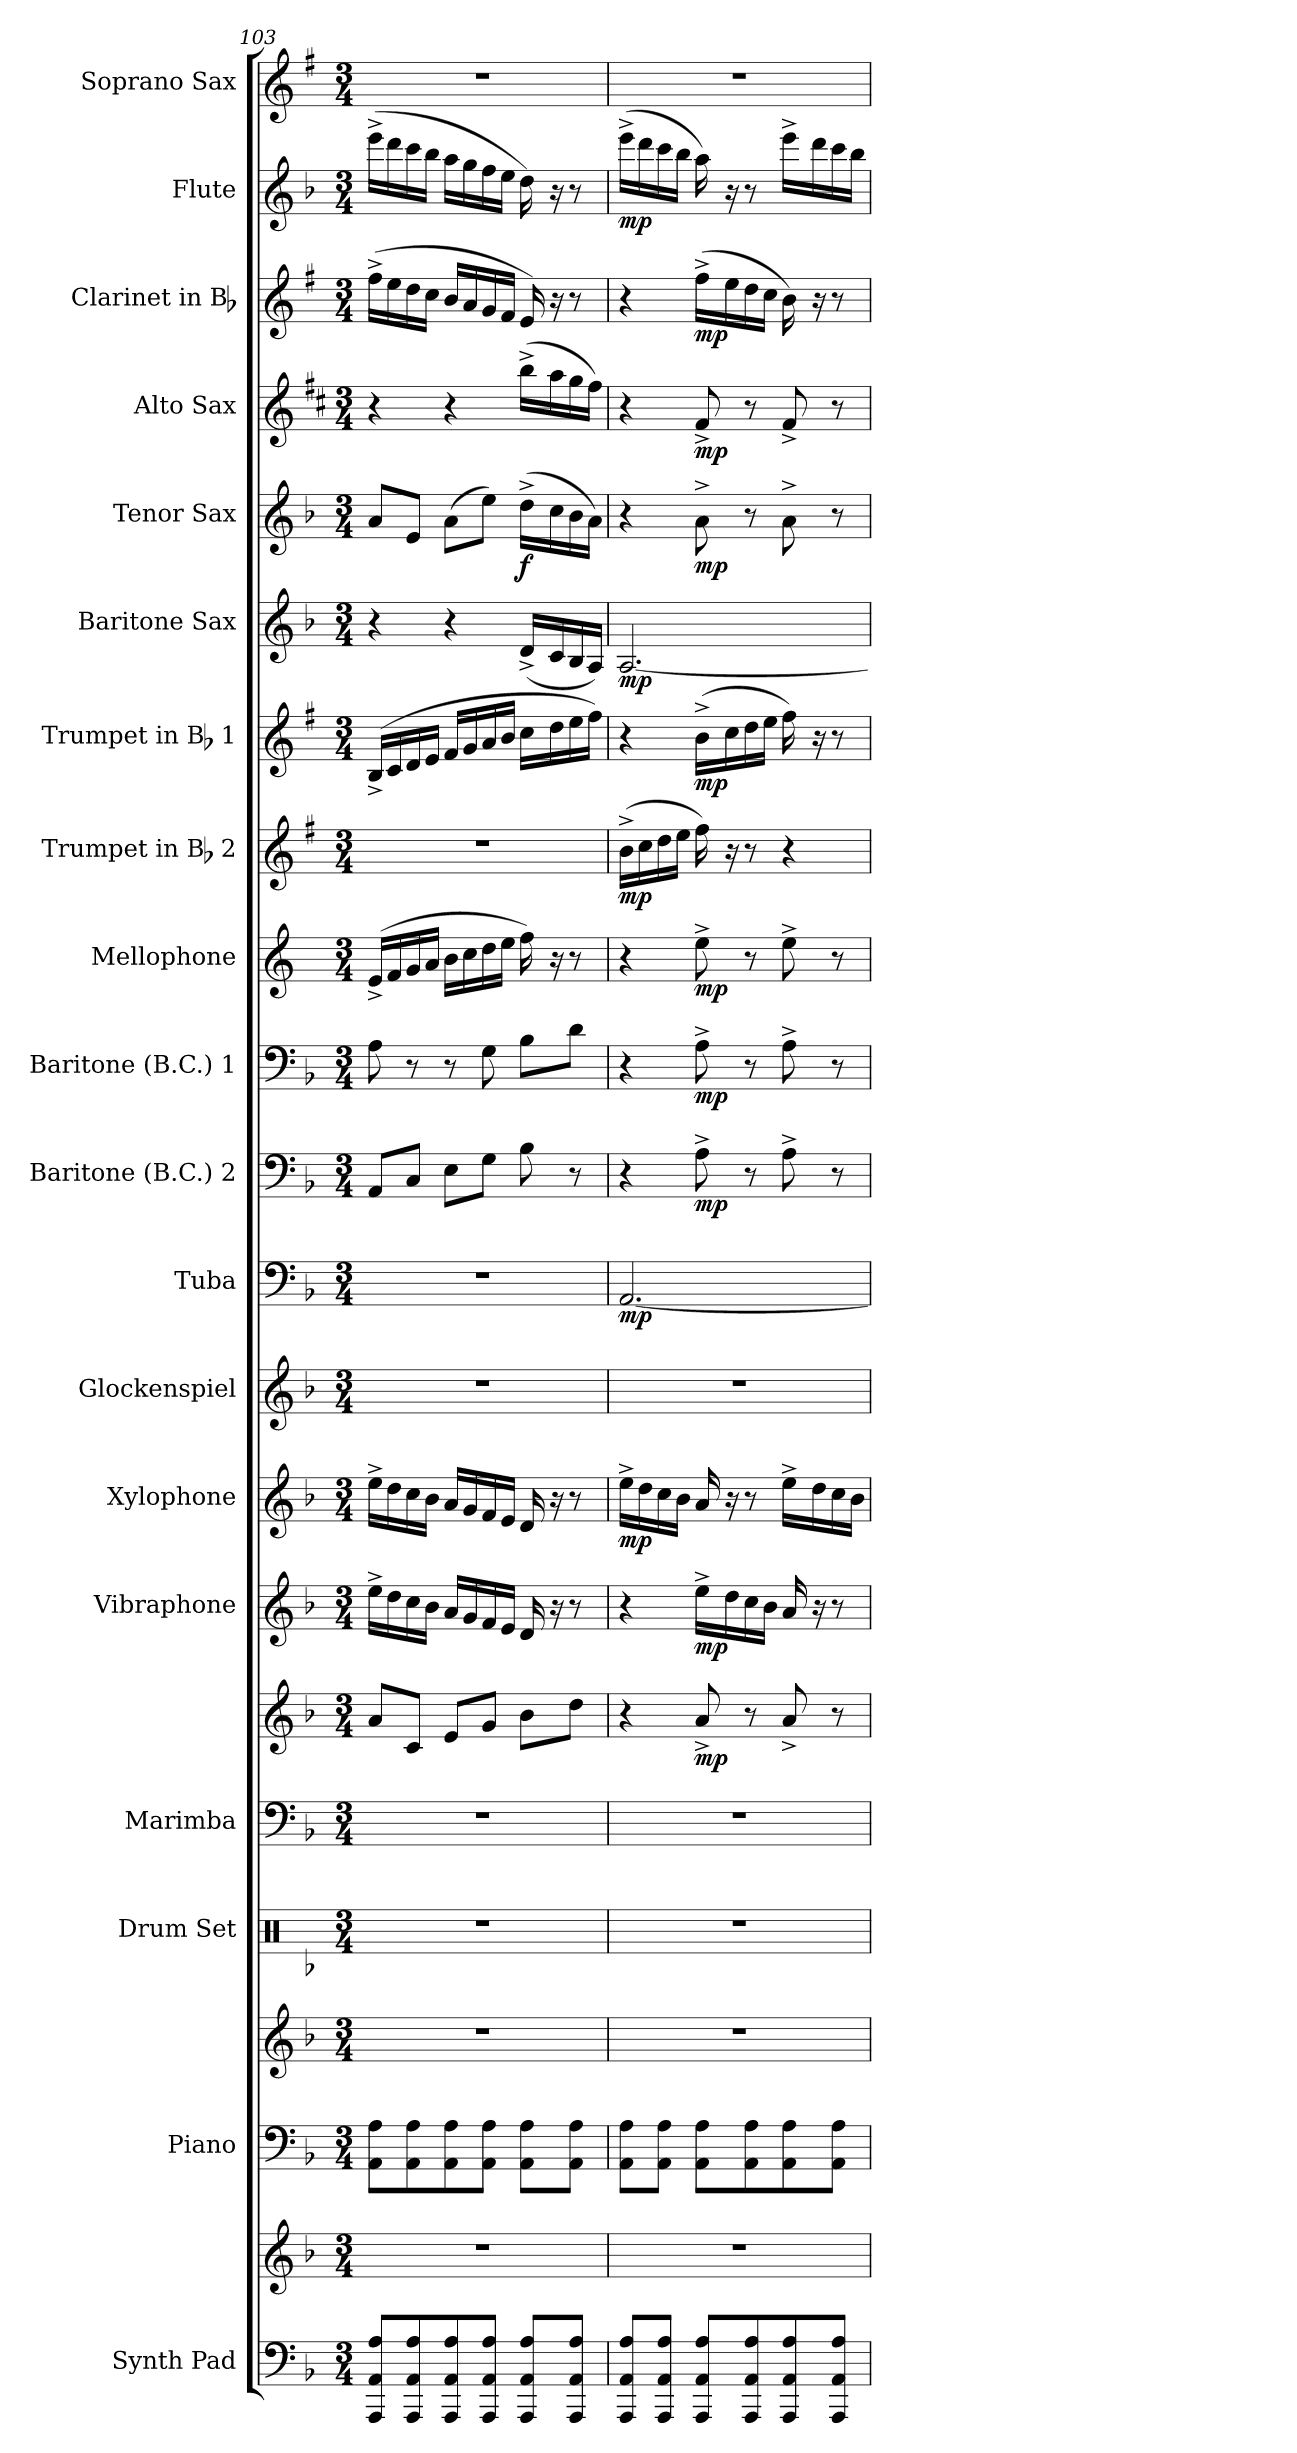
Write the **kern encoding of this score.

**kern	**kern	**kern	**kern	**kern	**kern	**kern	**dynam	**kern	**dynam	**kern	**dynam	**kern	**kern	**dynam	**kern	**dynam	**kern	**dynam	**kern	**dynam	**kern	**dynam	**kern	**dynam	**kern	**dynam	**kern	**dynam	**kern	**dynam	**kern	**dynam	**kern	**dynam	**kern
*part19	*part19	*part18	*part18	*part17	*part16	*part16	*part16	*part15	*part15	*part14	*part14	*part13	*part12	*part12	*part11	*part11	*part10	*part10	*part9	*part9	*part8	*part8	*part7	*part7	*part6	*part6	*part5	*part5	*part4	*part4	*part3	*part3	*part2	*part2	*part1
*staff22	*staff21	*staff20	*staff19	*staff18	*staff17	*staff16	*staff16/17	*staff15	*staff15	*staff14	*staff14	*staff13	*staff12	*staff12	*staff11	*staff11	*staff10	*staff10	*staff9	*staff9	*staff8	*staff8	*staff7	*staff7	*staff6	*staff6	*staff5	*staff5	*staff4	*staff4	*staff3	*staff3	*staff2	*staff2	*staff1
*I"Synth Pad	*	*I"Piano	*	*I"Drum Set	*I"Marimba	*	*	*I"Vibraphone	*	*I"Xylophone	*	*I"Glockenspiel	*I"Tuba	*	*I"Baritone (B.C.) 2	*	*I"Baritone (B.C.) 1	*	*I"Mellophone	*	*I"Trumpet in Bb 2	*	*I"Trumpet in Bb 1	*	*I"Baritone Sax	*	*I"Tenor Sax	*	*I"Alto Sax	*	*I"Clarinet in Bb	*	*I"Flute	*	*I"Soprano Sax
*I'Pad	*	*I'Pno.	*	*I'D. S.	*I'Mrb.	*	*	*I'Vib.	*	*I'Xyl.	*	*I'Glk.	*I'Tuba	*	*I'Bar. 2	*	*I'Bar. 1	*	*I'Mello.	*	*	*	*	*	*I'B. Sx.	*	*I'T. Sx.	*	*I'A. Sx.	*	*	*	*I'Fl.	*	*I'S. Sx.
*clefF4	*clefG2	*clefF4	*clefG2	*clefX	*clefF4	*clefG2	*	*clefG2	*	*clefG2	*	*clefG2	*clefF4	*	*clefF4	*	*clefF4	*	*clefG2	*	*clefG2	*	*clefG2	*	*clefG2	*	*clefG2	*	*clefG2	*	*clefG2	*	*clefG2	*	*clefG2
*	*	*	*	*	*	*	*	*	*	*ITrd-7c-12	*	*ITrd-14c-24	*	*	*	*	*	*	*ITrd4c7	*	*ITrd1c2	*	*ITrd1c2	*	*ITrd12c21	*	*ITrd8c14	*	*ITrd5c9	*	*ITrd1c2	*	*	*	*ITrd1c2
*k[b-]	*k[b-]	*k[b-]	*k[b-]	*k[b-]	*k[b-]	*k[b-]	*	*k[b-]	*	*k[b-]	*	*k[b-]	*k[b-]	*	*k[b-]	*	*k[b-]	*	*k[b-]	*	*k[b-]	*	*k[b-]	*	*k[b-]	*	*k[b-]	*	*k[b-]	*	*k[b-]	*	*k[b-]	*	*k[b-]
*F:	*F:	*F:	*F:	*F:	*F:	*F:	*	*F:	*	*F:	*	*F:	*F:	*	*F:	*	*F:	*	*F:	*	*F:	*	*F:	*	*F:	*	*F:	*	*F:	*	*F:	*	*F:	*	*F:
*M3/4	*M3/4	*M3/4	*M3/4	*M3/4	*M3/4	*M3/4	*	*M3/4	*	*M3/4	*	*M3/4	*M3/4	*	*M3/4	*	*M3/4	*	*M3/4	*	*M3/4	*	*M3/4	*	*M3/4	*	*M3/4	*	*M3/4	*	*M3/4	*	*M3/4	*	*M3/4
=103	=103	=103	=103	=103	=103	=103	=103	=103	=103	=103	=103	=103	=103	=103	=103	=103	=103	=103	=103	=103	=103	=103	=103	=103	=103	=103	=103	=103	=103	=103	=103	=103	=103	=103	=103
8AAA/ 8AA/ 8A/L	2.r	8AA\ 8A\L	2.r	2.r	2.r	8a/L	.	16ee^\LL	.	16eee^\LL	.	2.r	2.r	.	8AA/L	.	8A\	.	(>16A^/LL	.	2.r	.	(>16A^/LL	.	4r	.	8A/L	.	4r	.	(>16ee^\LL	.	(>16eee^\LL	.	2.r
.	.	.	.	.	.	.	.	16dd\	.	16ddd\	.	.	.	.	.	.	.	.	16B-/	.	.	.	16B-/	.	.	.	.	.	.	.	16dd\	.	16ddd\	.	.
8AAA/ 8AA/ 8A/	.	8AA\ 8A\	.	.	.	8c/J	.	16cc\	.	16ccc\	.	.	.	.	8C/J	.	8r	.	16c/	.	.	.	16c/	.	.	.	8E/J	.	.	.	16cc\	.	16ccc\	.	.
.	.	.	.	.	.	.	.	16b-\JJ	.	16bb-\JJ	.	.	.	.	.	.	.	.	16d/JJ	.	.	.	16d/JJ	.	.	.	.	.	.	.	16b-\JJ	.	16bb-\JJ	.	.
8AAA/ 8AA/ 8A/	.	8AA\ 8A\	.	.	.	8e/L	.	16a/LL	.	16aa/LL	.	.	.	.	8E\L	.	8r	.	16e\LL	.	.	.	16e/LL	.	4r	.	(>8A\L	.	4r	.	16a/LL	.	16aa\LL	.	.
.	.	.	.	.	.	.	.	16g/	.	16gg/	.	.	.	.	.	.	.	.	16f\	.	.	.	16f/	.	.	.	.	.	.	.	16g/	.	16gg\	.	.
8AAA/ 8AA/ 8A/J	.	8AA\ 8A\J	.	.	.	8g/J	.	16f/	.	16ff/	.	.	.	.	8G\J	.	8G\	.	16g\	.	.	.	16g/	.	.	.	8e\J)	.	.	.	16f/	.	16ff\	.	.
.	.	.	.	.	.	.	.	16e/JJ	.	16ee/JJ	.	.	.	.	.	.	.	.	16a\JJ	.	.	.	16a/JJ	.	.	.	.	.	.	.	16e/JJ	.	16ee\JJ	.	.
!	!	!	!	!	!	!	!	!	!	!	!	!	!	!	!	!	!	!	!	!	!	!	!	!	!	!	!	!LO:DY:b	!	!	!	!	!	!	!
8AAA/ 8AA/ 8A/L	.	8AA\ 8A\L	.	.	.	8b-\L	.	16d/	.	16dd/	.	.	.	.	8B-\	.	8B-\L	.	16b-\)	.	.	.	16b-\LL	.	(16D^/LL	.	(>16d^\LL	f	(>16dd^\LL	.	16d/)	.	16dd\)	.	.
.	.	.	.	.	.	.	.	16r	.	16r	.	.	.	.	.	.	.	.	16r	.	.	.	16cc\	.	16C/	.	16c\	.	16cc\	.	16r	.	16r	.	.
8AAA/ 8AA/ 8A/J	.	8AA\ 8A\J	.	.	.	8dd\J	.	8r	.	8r	.	.	.	.	8r	.	8d\J	.	8r	.	.	.	16dd\	.	16BB-/	.	16B-\	.	16b-\	.	8r	.	8r	.	.
.	.	.	.	.	.	.	.	.	.	.	.	.	.	.	.	.	.	.	.	.	.	.	16ee\JJ)	.	16AA/JJ)	.	16A\JJ)	.	16a\JJ)	.	.	.	.	.	.
=104	=104	=104	=104	=104	=104	=104	=104	=104	=104	=104	=104	=104	=104	=104	=104	=104	=104	=104	=104	=104	=104	=104	=104	=104	=104	=104	=104	=104	=104	=104	=104	=104	=104	=104	=104
!	!	!	!	!	!	!	!	!	!	!	!LO:DY:b	!	!	!LO:DY:b	!	!	!	!	!	!	!	!LO:DY:b	!	!	!	!LO:DY:b	!	!	!	!	!	!	!	!LO:DY:b	!
8AAA/ 8AA/ 8A/L	2.r	8AA\ 8A\L	2.r	2.r	2.r	4r	.	4r	.	16eee^\LL	mp	2.r	[2.AA/	mp	4r	.	4r	.	4r	.	(>16a^\LL	mp	4r	.	[2.AA/	mp	4r	.	4r	.	4r	.	(>16eee^\LL	mp	2.r
.	.	.	.	.	.	.	.	.	.	16ddd\	.	.	.	.	.	.	.	.	.	.	16b-\	.	.	.	.	.	.	.	.	.	.	.	16ddd\	.	.
8AAA/ 8AA/ 8A/J	.	8AA\ 8A\J	.	.	.	.	.	.	.	16ccc\	.	.	.	.	.	.	.	.	.	.	16cc\	.	.	.	.	.	.	.	.	.	.	.	16ccc\	.	.
.	.	.	.	.	.	.	.	.	.	16bb-\JJ	.	.	.	.	.	.	.	.	.	.	16dd\JJ	.	.	.	.	.	.	.	.	.	.	.	16bb-\JJ	.	.
!	!	!	!	!	!	!	!LO:DY:b	!	!LO:DY:b	!	!	!	!	!	!	!LO:DY:b	!	!LO:DY:b	!	!LO:DY:b	!	!	!	!LO:DY:b	!	!	!	!LO:DY:b	!	!LO:DY:b	!	!LO:DY:b	!	!	!
8AAA/ 8AA/ 8A/L	.	8AA\ 8A\L	.	.	.	8a^/	mp	16ee^\LL	mp	16aa/	.	.	.	.	8A^\	mp	8A^\	mp	8a^\	mp	16ee\)	.	(>16a^\LL	mp	.	.	8A^\	mp	8A^/	mp	(>16ee^\LL	mp	16aa\)	.	.
.	.	.	.	.	.	.	.	16dd\	.	16r	.	.	.	.	.	.	.	.	.	.	16r	.	16b-\	.	.	.	.	.	.	.	16dd\	.	16r	.	.
8AAA/ 8AA/ 8A/	.	8AA\ 8A\	.	.	.	8r	.	16cc\	.	8r	.	.	.	.	8r	.	8r	.	8r	.	8r	.	16cc\	.	.	.	8r	.	8r	.	16cc\	.	8r	.	.
.	.	.	.	.	.	.	.	16b-\JJ	.	.	.	.	.	.	.	.	.	.	.	.	.	.	16dd\JJ	.	.	.	.	.	.	.	16b-\JJ	.	.	.	.
8AAA/ 8AA/ 8A/	.	8AA\ 8A\	.	.	.	8a^/	.	16a/	.	16eee^\LL	.	.	.	.	8A^\	.	8A^\	.	8a^\	.	4r	.	16ee\)	.	.	.	8A^\	.	8A^/	.	16a\)	.	16eee^\LL	.	.
.	.	.	.	.	.	.	.	16r	.	16ddd\	.	.	.	.	.	.	.	.	.	.	.	.	16r	.	.	.	.	.	.	.	16r	.	16ddd\	.	.
8AAA/ 8AA/ 8A/J	.	8AA\ 8A\J	.	.	.	8r	.	8r	.	16ccc\	.	.	.	.	8r	.	8r	.	8r	.	.	.	8r	.	.	.	8r	.	8r	.	8r	.	16ccc\	.	.
.	.	.	.	.	.	.	.	.	.	16bb-\JJ	.	.	.	.	.	.	.	.	.	.	.	.	.	.	.	.	.	.	.	.	.	.	16bb-\JJ	.	.
=	=	=	=	=	=	=	=	=	=	=	=	=	=	=	=	=	=	=	=	=	=	=	=	=	=	=	=	=	=	=	=	=	=	=	=
*-	*-	*-	*-	*-	*-	*-	*-	*-	*-	*-	*-	*-	*-	*-	*-	*-	*-	*-	*-	*-	*-	*-	*-	*-	*-	*-	*-	*-	*-	*-	*-	*-	*-	*-	*-
